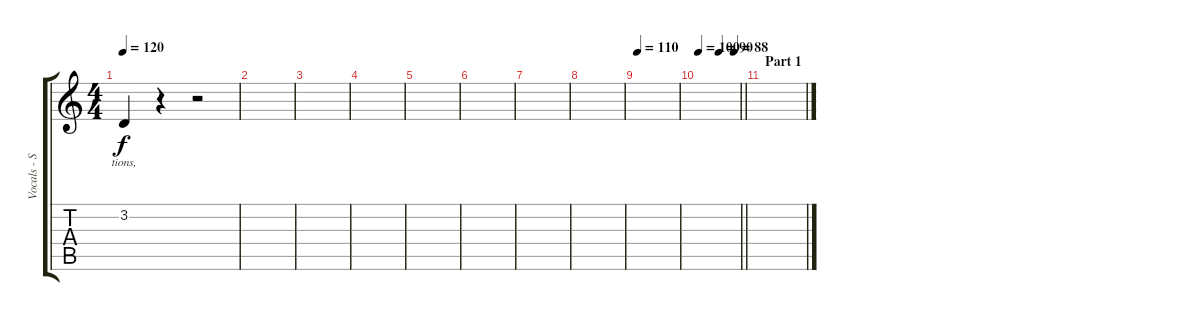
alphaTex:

\track ("Vocals - Simon Neil" "Vocals - S") {instrument altosax}
\staff {score tabs}
\tuning (E4 B3 G3 D3 A2 E2) {hide}
\ts (4 4)
\tempo 120
\clef g2
\ks c
3.2{t}.4{lyrics (0 "tions,") lyrics (1 "") lyrics (2 "") lyrics (3 "") lyrics (4 "") dy f} r.4 r.2 |
|
|
|
|
|
|
|
\tempo 110
|
\tempo 100
\tempo (90 0.5)
\tempo (88 0.875)
\barLineRight lightlight
|
\section ("" "Part 1")
